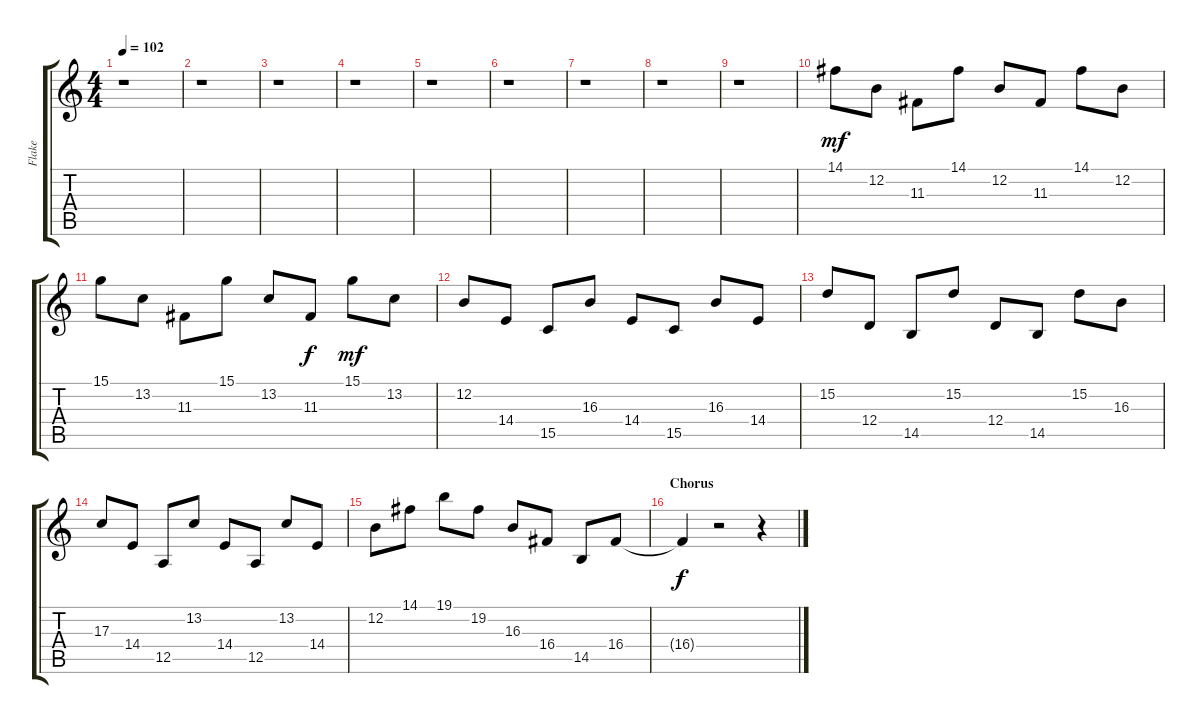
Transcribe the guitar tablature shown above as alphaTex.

\track ("Flake" "Flake") {instrument choiraahs}
\staff {score tabs}
\tuning (E4 B3 G3 D3 A2 E2) {hide}
\ts (4 4)
\tempo 102
\clef g2
\ks c
r.1{dy mf} |
r.1 |
r.1 |
r.1 |
r.1 |
r.1 |
r.1 |
r.1 |
r.1 |
14.1.8 12.2.8 11.3.8 14.1.8 12.2.8 11.3.8 14.1.8 12.2.8 |
15.1.8 13.2.8 11.3.8 15.1.8 13.2.8 11.3.8{dy f} 15.1.8{dy mf} 13.2.8 |
12.2.8 14.4.8 15.5.8 16.3.8 14.4.8 15.5.8 16.3.8 14.4.8 |
15.2.8 12.4.8 14.5.8 15.2.8 12.4.8 14.5.8 15.2.8 16.3.8 |
17.3.8 14.4.8 12.5.8 13.2.8 14.4.8 12.5.8 13.2.8 14.4.8 |
12.2.8 14.1.8 19.1.8 19.2.8 16.3.8 16.4.8 14.5.8 16.4.8 |
\section ("" "Chorus")
16.4{t}.4{dy f} r.2 r.4
